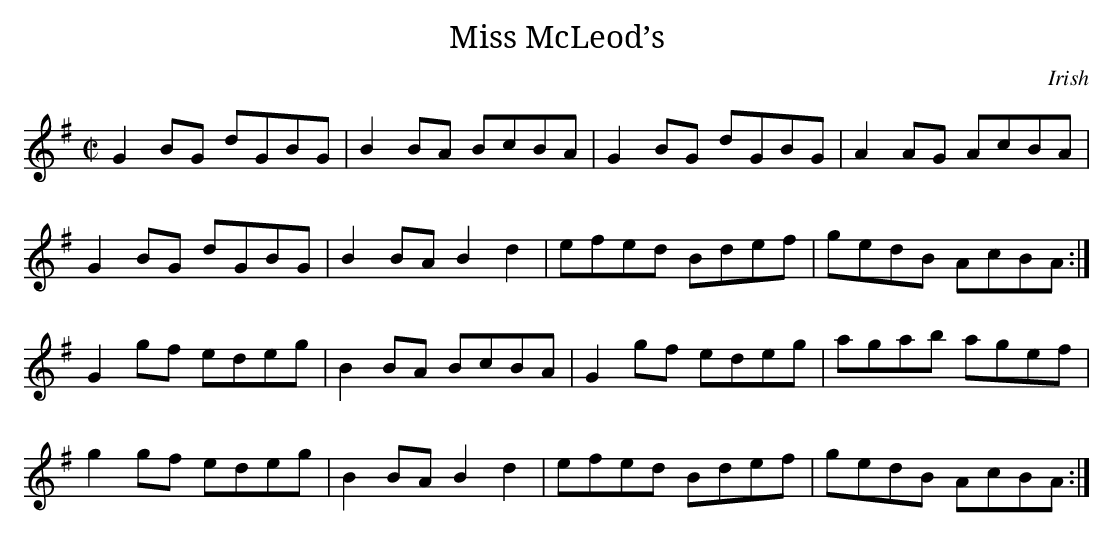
X:1
T:Miss McLeod’s
M:C|
K:G
G2 BG dGBG | B2 BA BcBA | G2 BG dGBG | A2 AG AcBA |
G2 BG dGBG | B2 BA B2 d2 | efed Bdef | gedB AcBA :|
G2 gf edeg | B2 BA BcBA | G2 gf edeg | agab agef |
g2 gf edeg | B2 BA B2 d2 | efed Bdef | gedB AcBA :|
